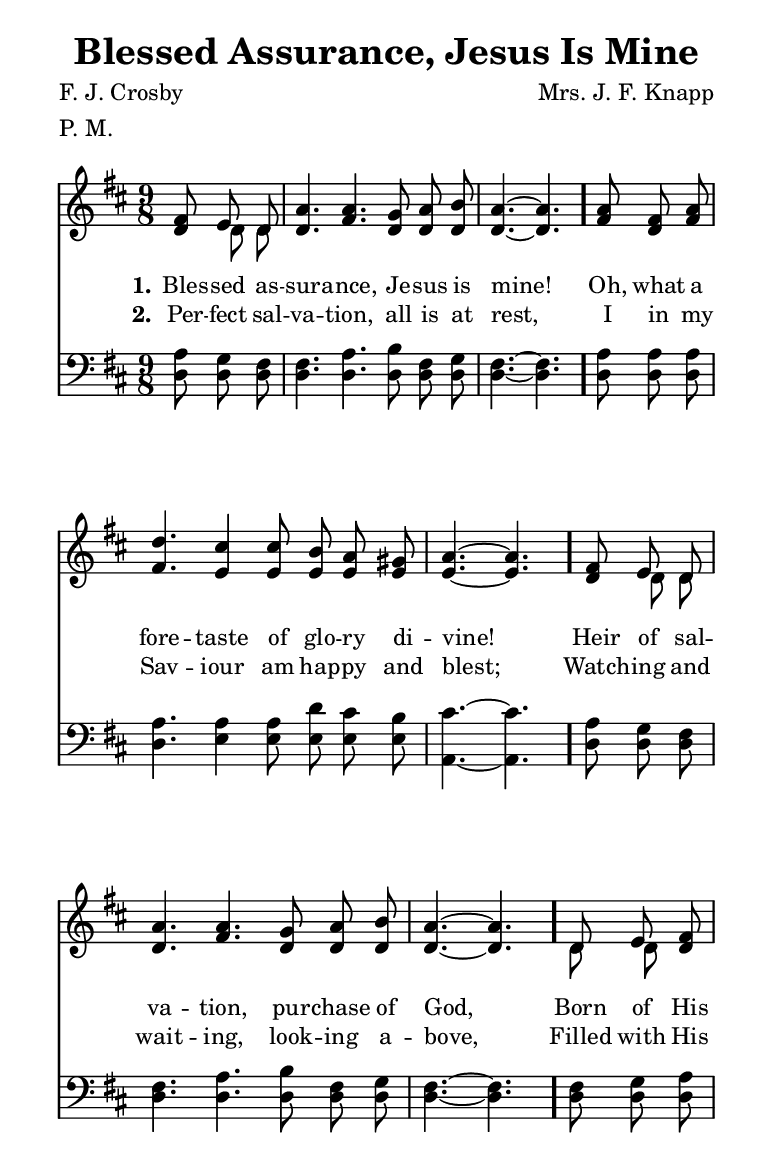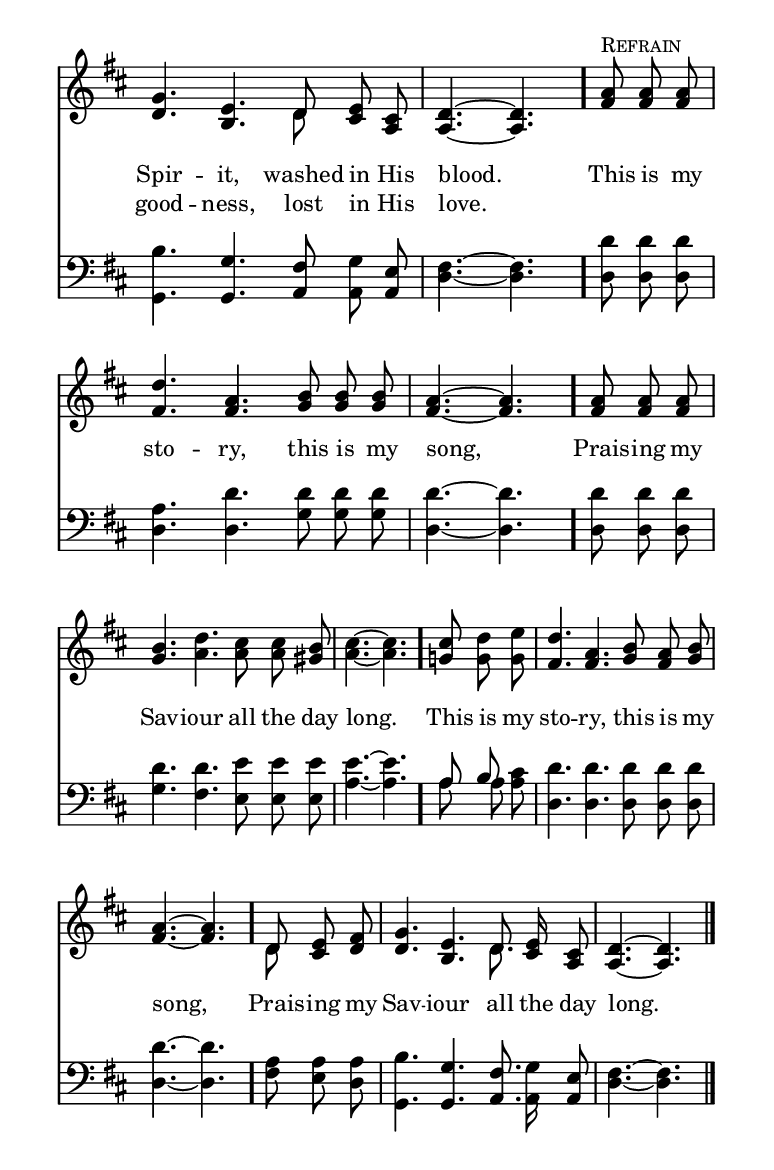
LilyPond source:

\include "common/global.ily"
\paper {
  \include "common/paper.ily"
}

\header{
  hymnnumber = "149"
  title = "Blessed Assurance, Jesus Is Mine"
  tunename = ""
  meter = "P. M."
  poet = "F. J. Crosby"
  composer = "Mrs. J. F. Knapp"
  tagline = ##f
}

global = {
  \include "common/overrides.ily"
  \override Staff.TimeSignature.style = #'numbered
  \time 9/8
  \override Score.MetronomeMark.transparent = ##t % hide all fermata changes too
  \tempo 8=160
  \key d \major
  \partial 4.
  \autoBeamOff
}

notesSoprano = {
\global
\relative c' {

  fis8 e d | a'4. a g8 a b | a4. ~ a4.
  a8 fis a | d4. cis4 cis8 b a gis | a4. ~ a4.
  fis8 e d | a'4. a g8 a b | a4. ~ a4.
  d,8 e fis | g4. e d8 e cis | d4. ~ d4.

  << s^\markup { \small \caps "Refrain" }
  { a'8 a a | d4. a } >> b8 b b | a4. ~ a4.
  a8 a a | b4. d cis8 cis b | cis4. ~ cis4.
  cis8 d e | d4. a4. b8 a b | a4. ~ a4.
  d,8 e fis | g4. e d8. e16 cis8 | d4. ~ d4.

  \bar "|."

}
}

notesAlto = {
\global
\relative e' {

  d8 d d | d4. fis d8 d d | d4. ~ d4.
  fis8 d fis | fis4. e4 e8 e e e | e4. ~ e4.
  d8 d d | d4. fis d8 d d | d4. ~ d4.
  d8 d d | d4. b4. d8 cis a | a4. ~ a4.

  fis'8 fis fis | fis4. fis4. g8 g g | fis4. ~ fis4.
  fis8 fis fis | g4. a4. a8 a gis | a4. ~ a4.
  g!8 g g | fis4. fis g8 fis g | fis4. ~ fis4.
  d8 cis d | d4. b4. d8. cis16 a8 | a4. ~ a4.

}
}

notesTenor = {
\global
\relative a {

  a8 g fis | fis4. a4. b8 fis g | fis4. ~ fis4.
  a8 a a | a4. a4 a8 d cis b | cis4. ~ cis4.
  a8 g fis | fis4. a4. b8 fis g | fis4. ~ fis4.
  fis8 g a | b4. g fis8 g e | fis4. ~ fis4.

  d'8 d d | a4. d d8 d d | d4. ~ d4.
  d8 d d | d4. d e8 e e | e4. ~ e4.
  a,8 b cis | d4. d d8 d d | d4. ~ d4.
  a8 a a | b4. g fis8. g16 e8 | fis4. ~ fis4.

}
}

notesBass = {
\global
\relative f {

  d8 d d | d4. d d8 d d | d4. ~ d4.
  d8 d d | d4. e4 e8 e e e | a,4. ~ a4.
  d8 d d | d4. d d8 d d | d4. ~ d4.
  d8 d d | g,4. g a8 a a | d4. ~ d4.

  d8 d d | d4. d  g8 g g | d4. ~ d4.
  d8 d d g4. fis e8 e e | a4. ~ a4.
  a8 a a | d,4. d d8 d d | d4. ~ d4.
  fis8 e d | g,4. g a8. a16 a8 | d4. ~ d4.

}
}

Refrain = \lyricmode {

This is my sto -- ry, this is my song, \bar "."
Prais -- ing my Sav -- iour all the day long. \bar "."
This is my sto -- ry, this is my song, \bar "."
Prais -- ing my Sav -- iour all the day long. \bar "."

}

wordsA = \lyricmode {
\set stanza = "1."

Bles -- sed as -- sur -- ance, Je -- sus is mine! \bar "."
Oh, what a fore -- taste of glo -- ry di -- vine! \bar "."
Heir of sal -- va -- tion, pur -- chase of God, \bar "."
Born of His Spir -- it, washed in His blood. \bar "."

\Refrain

}

wordsB = \lyricmode {
\set stanza = "2."

Per -- fect sal -- va -- tion, all is at rest,
I in my Sav -- iour am hap -- py and blest;
Watch -- ing and wait -- ing, look -- ing a -- bove,
Filled with His good -- ness, lost in His love.

}

\score {
  \context ChoirStaff <<
    \context Staff = upper <<
      \set Staff.autoBeaming = ##f
      \set ChoirStaff.systemStartDelimiter = #'SystemStartBar
      \set ChoirStaff.printPartCombineTexts = ##f
      \partcombine #'(2 . 9) \notesSoprano \notesAlto
      \context NullVoice = sopranos { \voiceOne << \notesSoprano >> }
      \context NullVoice = altos { \voiceTwo << \notesAlto >> }
      \context Lyrics = one   \lyricsto sopranos \wordsA
      \context Lyrics = two   \lyricsto sopranos \wordsB
    >>
    \context Staff = men <<
      \set Staff.autoBeaming = ##f
      \clef bass
      \set ChoirStaff.printPartCombineTexts = ##f
      \partcombine #'(2 . 9) \notesTenor \notesBass
      \context NullVoice = tenors { \voiceOne << \notesTenor >> }
      \context NullVoice = basses { \voiceTwo << \notesBass >> }
    >>
  >>
  \layout {
    \include "common/layout.ily"
  }
  \midi{
    \include "common/midi.ily"
  }
}

\version "2.19.49"  % necessary for upgrading to future LilyPond versions.

% vi:set et ts=2 sw=2 ai nocindent syntax=lilypond:
